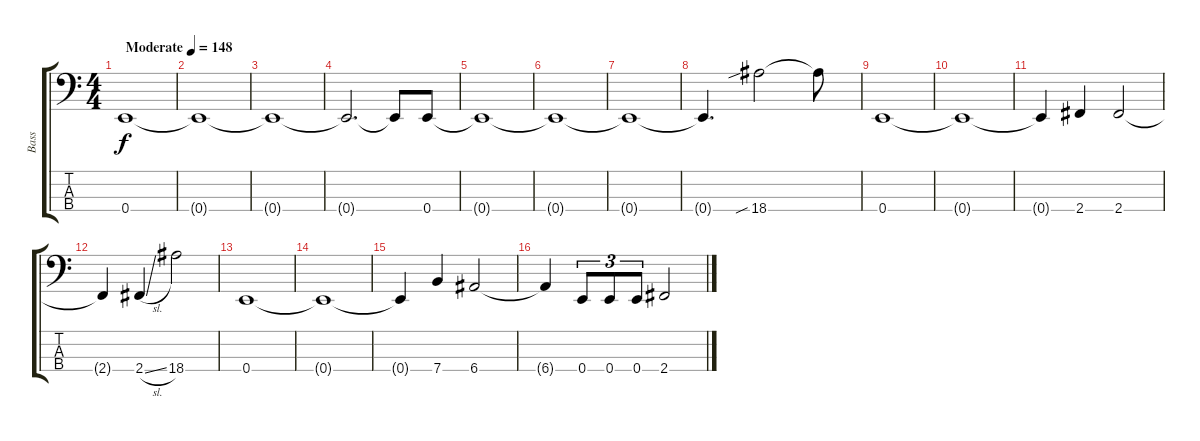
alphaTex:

\track ("Bass" "Bass") {instrument electricbassfinger}
\staff {score tabs}
\tuning (G2 D2 A1 E1) {hide}
\ts (4 4)
\tempo (148 "Moderate")
\clef f4
\ks c
0.4.1{dy f instrument electricbassfinger} |
0.4{t}.1 |
0.4{t}.1 |
0.4{t}.2{d} 0.4{t}.8 0.4.8 |
0.4{t}.1 |
0.4{t}.1 |
0.4{t}.1 |
0.4{t}.4{d} 18.4{sib}.2 18.4{t}.8 |
0.4.1 |
0.4{t}.1 |
0.4{t}.4 2.4.4 2.4.2 |
2.4{t}.4 2.4{sl}.4 18.4.2 |
0.4.1 |
0.4{t}.1 |
0.4{t}.4 7.4.4 6.4.2 |
6.4{t}.4 0.4.8{tu (3 2)} 0.4.8{tu (3 2)} 0.4.8{tu (3 2)} 2.4.2
